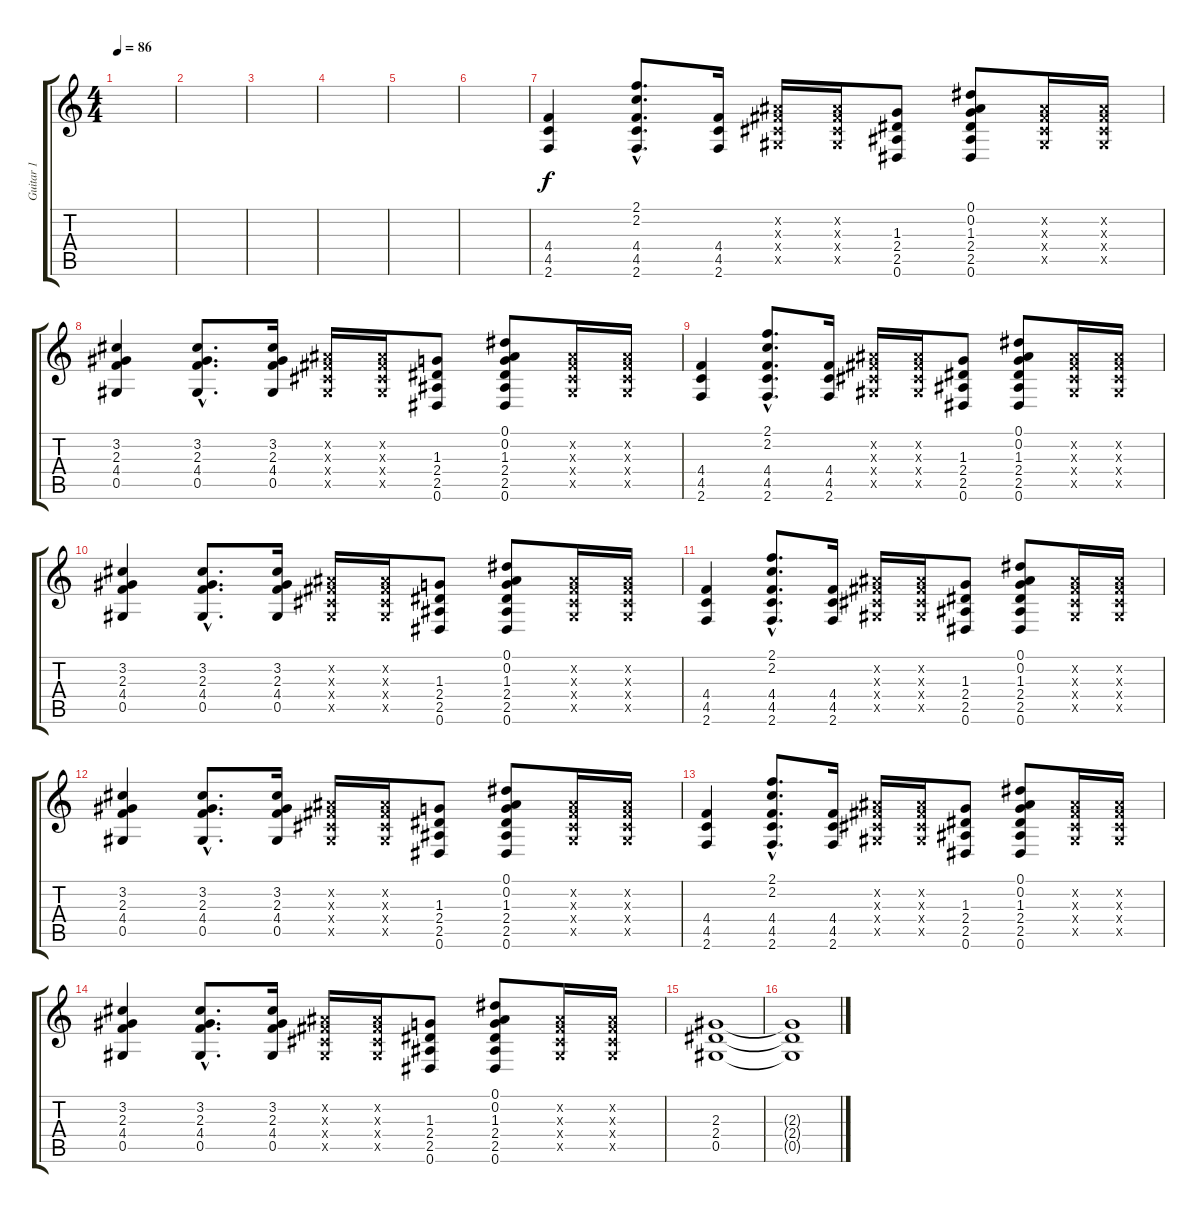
\track ("Guitar 1" "Guitar 1") {instrument overdrivenguitar}
\staff {score tabs}
\tuning (Eb4 Bb3 Gb3 Db3 Ab2 Eb2) {hide}
\ts (4 4)
\tempo 86
\clef g2
\ks c
|
|
|
|
|
|
(4.4 4.5 2.6).4 (2.1{hac} 2.2{hac} 4.4{hac} 4.5{hac} 2.6{hac}).8{d} (4.4 4.5 2.6).16 (0.2{x} 0.3{x} 0.4{x} 0.5{x}).16 (0.2{x} 0.3{x} 0.4{x} 0.5{x}).16 (1.3 2.4 2.5 0.6).8 (0.1 0.2 1.3 2.4 2.5 0.6).8 (0.2{x} 0.3{x} 0.4{x} 0.5{x}).16 (0.2{x} 0.3{x} 0.4{x} 0.5{x}).16 |
(3.2 2.3 4.4 0.5).4 (3.2{hac} 2.3{hac} 4.4{hac} 0.5{hac}).8{d} (3.2 2.3 4.4 0.5).16 (0.2{x} 0.3{x} 0.4{x} 0.5{x}).16 (0.2{x} 0.3{x} 0.4{x} 0.5{x}).16 (1.3 2.4 2.5 0.6).8 (0.1 0.2 1.3 2.4 2.5 0.6).8 (0.2{x} 0.3{x} 0.4{x} 0.5{x}).16 (0.2{x} 0.3{x} 0.4{x} 0.5{x}).16 |
(4.4 4.5 2.6).4 (2.1{hac} 2.2{hac} 4.4{hac} 4.5{hac} 2.6{hac}).8{d} (4.4 4.5 2.6).16 (0.2{x} 0.3{x} 0.4{x} 0.5{x}).16 (0.2{x} 0.3{x} 0.4{x} 0.5{x}).16 (1.3 2.4 2.5 0.6).8 (0.1 0.2 1.3 2.4 2.5 0.6).8 (0.2{x} 0.3{x} 0.4{x} 0.5{x}).16 (0.2{x} 0.3{x} 0.4{x} 0.5{x}).16 |
(3.2 2.3 4.4 0.5).4 (3.2{hac} 2.3{hac} 4.4{hac} 0.5{hac}).8{d} (3.2 2.3 4.4 0.5).16 (0.2{x} 0.3{x} 0.4{x} 0.5{x}).16 (0.2{x} 0.3{x} 0.4{x} 0.5{x}).16 (1.3 2.4 2.5 0.6).8 (0.1 0.2 1.3 2.4 2.5 0.6).8 (0.2{x} 0.3{x} 0.4{x} 0.5{x}).16 (0.2{x} 0.3{x} 0.4{x} 0.5{x}).16 |
(4.4 4.5 2.6).4 (2.1{hac} 2.2{hac} 4.4{hac} 4.5{hac} 2.6{hac}).8{d} (4.4 4.5 2.6).16 (0.2{x} 0.3{x} 0.4{x} 0.5{x}).16 (0.2{x} 0.3{x} 0.4{x} 0.5{x}).16 (1.3 2.4 2.5 0.6).8 (0.1 0.2 1.3 2.4 2.5 0.6).8 (0.2{x} 0.3{x} 0.4{x} 0.5{x}).16 (0.2{x} 0.3{x} 0.4{x} 0.5{x}).16 |
(3.2 2.3 4.4 0.5).4 (3.2{hac} 2.3{hac} 4.4{hac} 0.5{hac}).8{d} (3.2 2.3 4.4 0.5).16 (0.2{x} 0.3{x} 0.4{x} 0.5{x}).16 (0.2{x} 0.3{x} 0.4{x} 0.5{x}).16 (1.3 2.4 2.5 0.6).8 (0.1 0.2 1.3 2.4 2.5 0.6).8 (0.2{x} 0.3{x} 0.4{x} 0.5{x}).16 (0.2{x} 0.3{x} 0.4{x} 0.5{x}).16 |
(4.4 4.5 2.6).4 (2.1{hac} 2.2{hac} 4.4{hac} 4.5{hac} 2.6{hac}).8{d} (4.4 4.5 2.6).16 (0.2{x} 0.3{x} 0.4{x} 0.5{x}).16 (0.2{x} 0.3{x} 0.4{x} 0.5{x}).16 (1.3 2.4 2.5 0.6).8 (0.1 0.2 1.3 2.4 2.5 0.6).8 (0.2{x} 0.3{x} 0.4{x} 0.5{x}).16 (0.2{x} 0.3{x} 0.4{x} 0.5{x}).16 |
(3.2 2.3 4.4 0.5).4 (3.2{hac} 2.3{hac} 4.4{hac} 0.5{hac}).8{d} (3.2 2.3 4.4 0.5).16 (0.2{x} 0.3{x} 0.4{x} 0.5{x}).16 (0.2{x} 0.3{x} 0.4{x} 0.5{x}).16 (1.3 2.4 2.5 0.6).8 (0.1 0.2 1.3 2.4 2.5 0.6).8 (0.2{x} 0.3{x} 0.4{x} 0.5{x}).16 (0.2{x} 0.3{x} 0.4{x} 0.5{x}).16 |
(2.3 2.4 0.5).1 |
(2.3{t} 2.4{t} 0.5{t}).1
